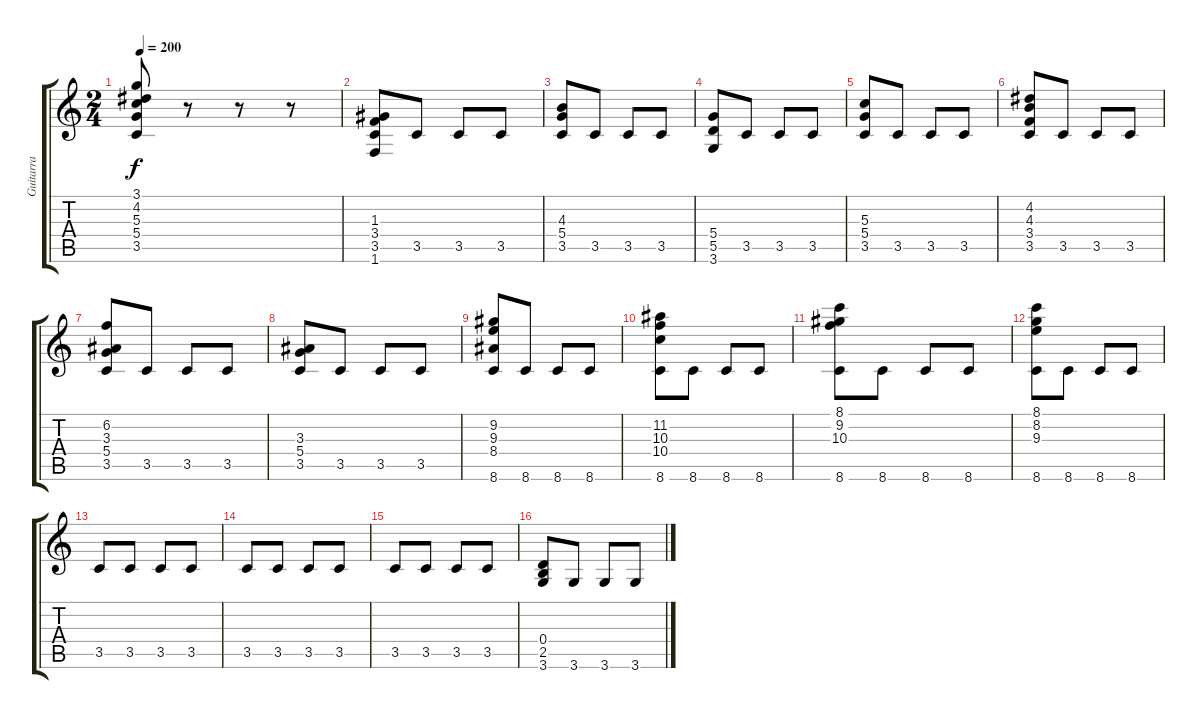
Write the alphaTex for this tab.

\track ("Guitarra" "Guitarra") {instrument distortionguitar}
\staff {score tabs}
\tuning (E4 B3 G3 D3 A2 E2) {hide}
\ts (2 4)
\tempo 200
\clef g2
\ks c
(3.1 4.2 5.3 5.4 3.5).8{dy f} r.8 r.8 r.8 |
(1.3 3.4 3.5 1.6).8 3.5.8 3.5.8 3.5.8 |
(4.3 5.4 3.5).8 3.5.8 3.5.8 3.5.8 |
(5.4 5.5 3.6).8 3.5.8 3.5.8 3.5.8 |
(5.3 5.4 3.5).8 3.5.8 3.5.8 3.5.8 |
(4.2 4.3 3.4 3.5).8 3.5.8 3.5.8 3.5.8 |
(6.2 3.3 5.4 3.5).8 3.5.8 3.5.8 3.5.8 |
(3.3 5.4 3.5).8 3.5.8 3.5.8 3.5.8 |
(9.2 9.3 8.4 8.6).8 8.6.8 8.6.8 8.6.8 |
(11.2 10.3 10.4 8.6).8 8.6.8 8.6.8 8.6.8 |
(8.1 9.2 10.3 8.6).8 8.6.8 8.6.8 8.6.8 |
(8.1 8.2 9.3 8.6).8 8.6.8 8.6.8 8.6.8 |
3.5.8 3.5.8 3.5.8 3.5.8 |
3.5.8 3.5.8 3.5.8 3.5.8 |
3.5.8 3.5.8 3.5.8 3.5.8 |
(0.4 2.5 3.6).8 3.6.8 3.6.8 3.6.8
